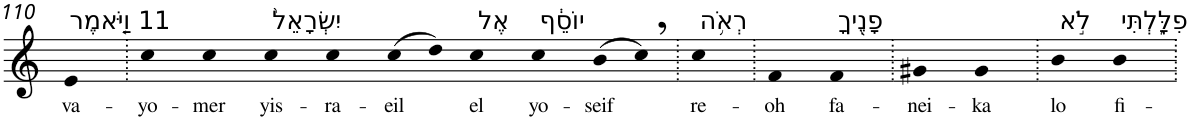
**kern	**text
*part1	*part1
*staff1	*staff1
*I"Piano	*
*I'Pno	*
!!LO:PB:g=z
*clefG2	*
*k[]	*
=110	=110
!LO:TX:a:t=11 וַיֹּ֤אמֶר	!
!	!LO:LY:b
4e	va-
=111.	=111.
!	!LO:LY:b
4cc	-yo-
!	!LO:LY:b
4cc	-mer
!LO:TX:a:t=יִשְׂרָאֵל֙	!
!	!LO:LY:b
4cc	yis-
!	!LO:LY:b
4cc	-ra-
!	!LO:LY:b
(>8cc	-eil
8dd)	.
!LO:TX:a:t=אֶל	!
!	!LO:LY:b
4cc	el
!LO:TX:a:t=יוֹסֵ֔ף	!
!	!LO:LY:b
4cc	yo-
!	!LO:LY:b
(>8b	-seif
8cc,)	.
=112.	=112.
!LO:TX:a:t=רְאֹ֥ה	!
!	!LO:LY:b
4cc	re-
=113.	=113.
!	!LO:LY:b
4f	-oh
!LO:TX:a:t=פָנֶ֖יךָ	!
!	!LO:LY:b
4f	fa-
=114.	=114.
!	!LO:LY:b
4g#X	-nei-
!	!LO:LY:b
4g#	-ka
=115.	=115.
!LO:TX:a:t=לֹ֣א	!
!	!LO:LY:b
4b	lo
!LO:TX:a:t=פִלָּ֑לְתִּי	!
!	!LO:LY:b
4b	fi-
=.	=.
*-	*-
